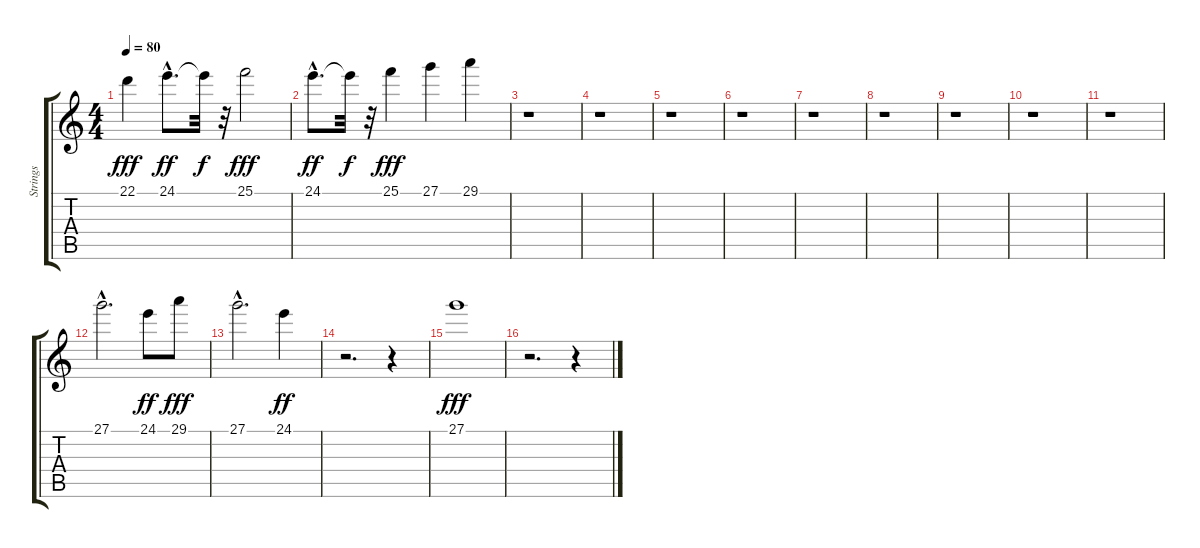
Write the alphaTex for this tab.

\track ("Strings" "Strings") {instrument stringensemble1}
\staff {score tabs}
\tuning (E4 B3 G3 D3 A2 E2) {hide}
\ts (4 4)
\tempo 80
\clef g2
\ks c
22.1.4{dy fff} 24.1{hac}.8{d dy ff} 24.1{t}.32{dy f} r.32 25.1.2{dy fff} |
24.1{hac}.8{d dy ff} 24.1{t}.32{dy f} r.32 25.1.4{dy fff} 27.1.4 29.1.4 |
r.1 |
r.1 |
r.1 |
r.1 |
r.1 |
r.1 |
r.1 |
r.1 |
r.1 |
27.1{hac}.2{d} 24.1.8{dy ff} 29.1.8{dy fff} |
27.1{hac}.2{d} 24.1.4{dy ff} |
r.2{d} r.4 |
27.1.1{dy fff} |
r.2{d} r.4
